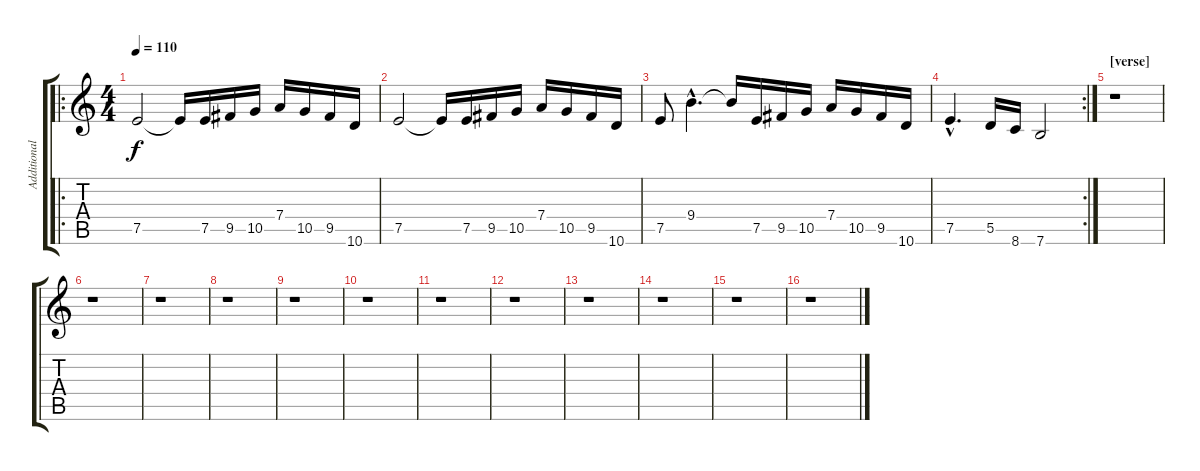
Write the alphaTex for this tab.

\track ("Additional Guitar" "Additional") {instrument distortionguitar}
\staff {score tabs}
\tuning (E4 B3 G3 D3 A2 E2) {hide}
\ro
\ts (4 4)
\tempo 110
\clef g2
\ks c
7.5.2{dy f} 7.5{t}.16 7.5.16 9.5.16 10.5.16 7.4.16 10.5.16 9.5.16 10.6.16 |
7.5.2 7.5{t}.16 7.5.16 9.5.16 10.5.16 7.4.16 10.5.16 9.5.16 10.6.16 |
7.5.8 9.4{hac}.4{d} 9.4{t}.16 7.5.16 9.5.16 10.5.16 7.4.16 10.5.16 9.5.16 10.6.16 |
\rc 2
7.5{hac}.4{d} 5.5.16 8.6.16 7.6.2 |
\section ("" "[verse]")
r.1 |
r.1 |
r.1 |
r.1 |
r.1 |
r.1 |
r.1 |
r.1 |
r.1 |
r.1 |
r.1 |
r.1
